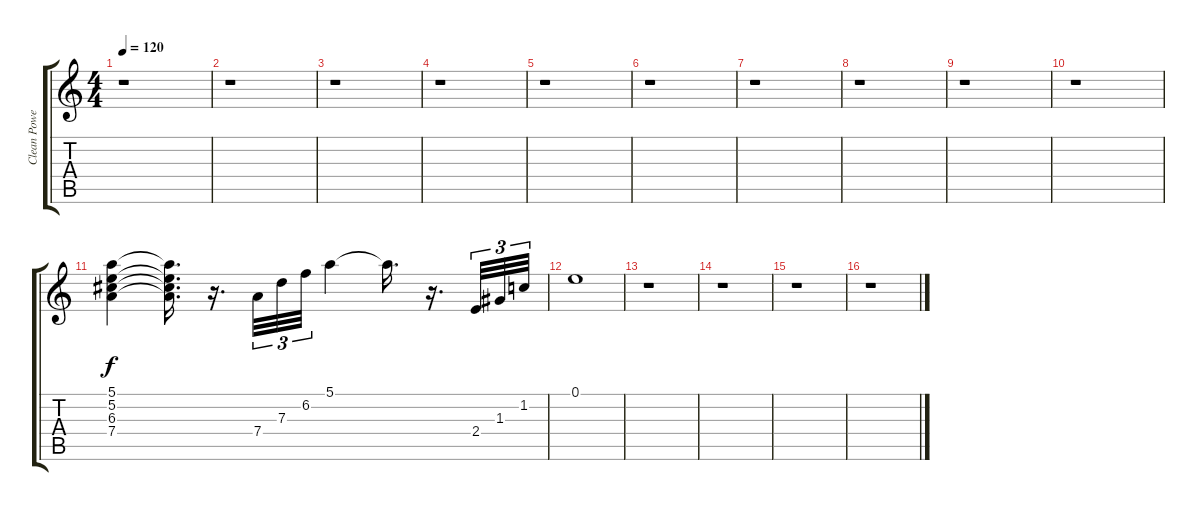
\track ("Clean Power" "Clean Powe") {instrument electricguitarclean}
\staff {score tabs}
\tuning (E4 B3 G3 D3 A2 E2) {hide}
\ts (4 4)
\tempo 120
\clef g2
\ks c
r.1{dy f} |
r.1 |
r.1 |
r.1 |
r.1 |
r.1 |
r.1 |
r.1 |
r.1 |
r.1 |
(5.1 5.2 6.3 7.4).4 (5.1{t} 5.2{t} 6.3{t} 7.4{t}).16{d} r.16{d} 7.4.32{tu (3 2)} 7.3.32{tu (3 2)} 6.2.32{tu (3 2)} 5.1.4 5.1{t}.16{d} r.16{d} 2.4.32{tu (3 2)} 1.3.32{tu (3 2)} 1.2.32{tu (3 2)} |
0.1.1 |
r.1 |
r.1 |
r.1 |
r.1
